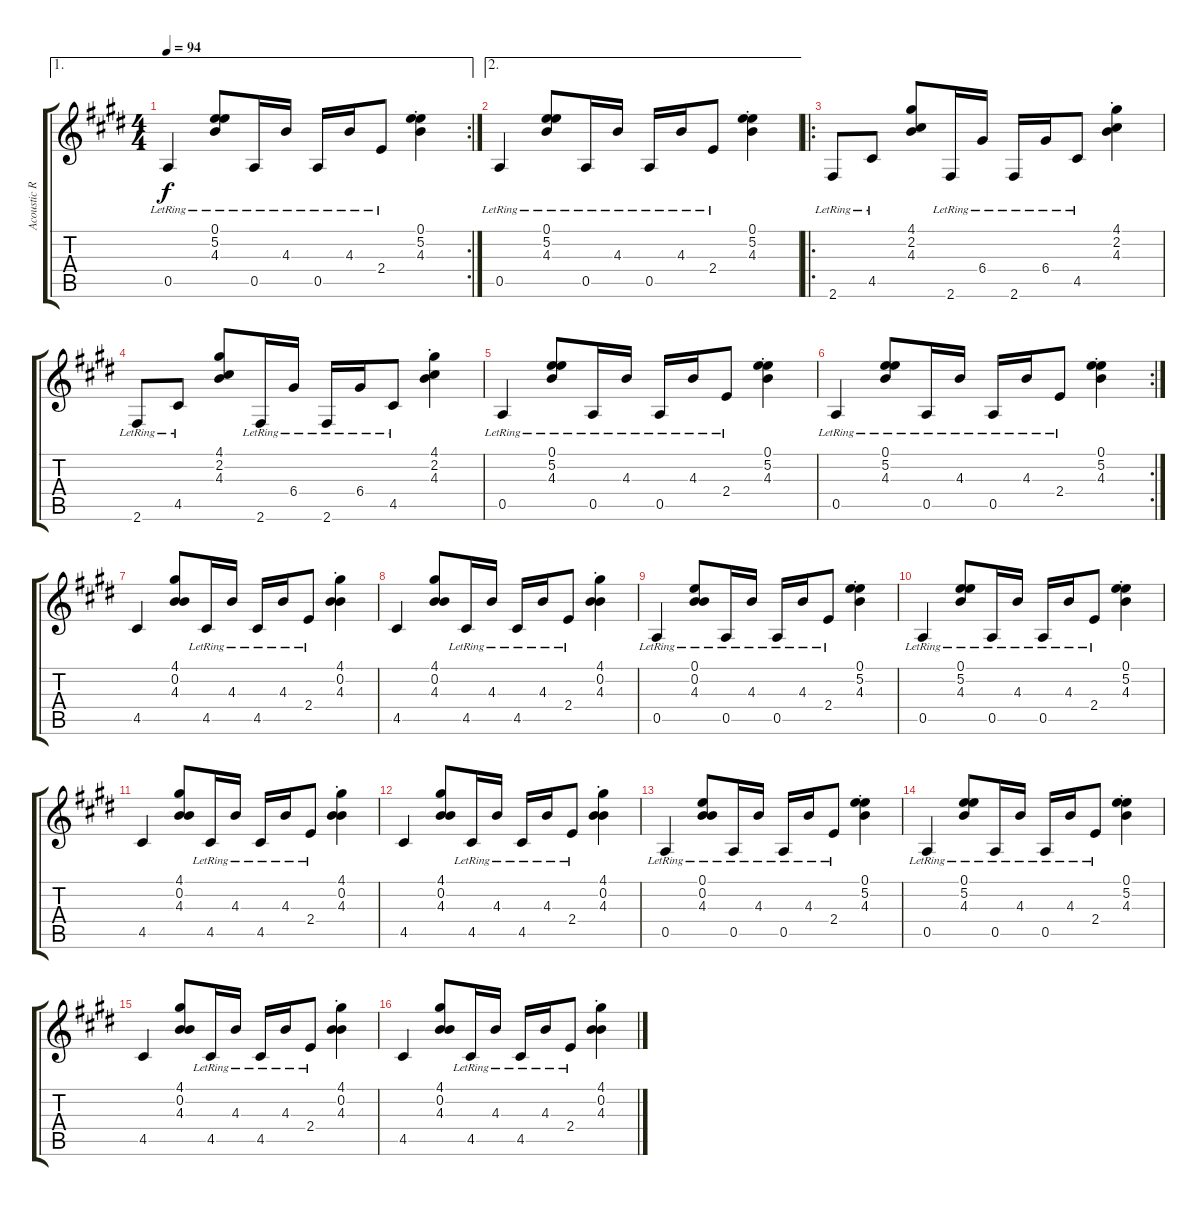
\track ("Acoustic Rhythm" "Acoustic R") {instrument acousticguitarsteel}
\staff {score tabs}
\tuning (E4 B3 G3 D3 A2 E2) {hide}
\ae 1
\rc 2
\ts (4 4)
\tempo 94
\clef g2
\ks c#minor
0.5{lr}.4{dy f} (0.1{lr} 5.2{lr} 4.3{lr}).8 0.5{lr}.16 4.3{lr}.16 0.5{lr}.16 4.3{lr}.16 2.4{lr}.8 (0.1{st} 5.2{st} 4.3{st}).4 |
\ae 2
0.5{lr}.4 (0.1{lr} 5.2{lr} 4.3{lr}).8 0.5{lr}.16 4.3{lr}.16 0.5{lr}.16 4.3{lr}.16 2.4{lr}.8 (0.1{st} 5.2{st} 4.3{st}).4 |
\ro
\ks e
2.6{lr}.8 4.5{lr}.8 (4.1 2.2 4.3).8 2.6{lr}.16 6.4{lr}.16 2.6{lr}.16 6.4{lr}.16 4.5{lr}.8 (4.1{st} 2.2{st} 4.3{st}).4 |
\ks c#minor
2.6{lr}.8 4.5{lr}.8 (4.1 2.2 4.3).8 2.6{lr}.16 6.4{lr}.16 2.6{lr}.16 6.4{lr}.16 4.5{lr}.8 (4.1{st} 2.2{st} 4.3{st}).4 |
0.5{lr}.4 (0.1{lr} 5.2{lr} 4.3{lr}).8 0.5{lr}.16 4.3{lr}.16 0.5{lr}.16 4.3{lr}.16 2.4{lr}.8 (0.1{st} 5.2{st} 4.3{st}).4 |
\rc 2
0.5{lr}.4 (0.1{lr} 5.2{lr} 4.3{lr}).8 0.5{lr}.16 4.3{lr}.16 0.5{lr}.16 4.3{lr}.16 2.4{lr}.8 (0.1{st} 5.2{st} 4.3{st}).4 |
\ks e
4.5.4 (4.1 0.2 4.3).8 4.5{lr}.16 4.3{lr}.16 4.5{lr}.16 4.3{lr}.16 2.4{lr}.8 (4.1{st} 0.2{st} 4.3{st}).4 |
\ks c#minor
4.5.4 (4.1 0.2 4.3).8 4.5{lr}.16 4.3{lr}.16 4.5{lr}.16 4.3{lr}.16 2.4{lr}.8 (4.1{st} 0.2{st} 4.3{st}).4 |
0.5{lr}.4 (0.1{lr} 0.2{lr} 4.3{lr}).8 0.5{lr}.16 4.3{lr}.16 0.5{lr}.16 4.3{lr}.16 2.4{lr}.8 (0.1{st} 5.2{st} 4.3{st}).4 |
0.5{lr}.4 (0.1{lr} 5.2{lr} 4.3{lr}).8 0.5{lr}.16 4.3{lr}.16 0.5{lr}.16 4.3{lr}.16 2.4{lr}.8 (0.1{st} 5.2{st} 4.3{st}).4 |
\ks e
4.5.4 (4.1 0.2 4.3).8 4.5{lr}.16 4.3{lr}.16 4.5{lr}.16 4.3{lr}.16 2.4{lr}.8 (4.1{st} 0.2{st} 4.3{st}).4 |
\ks c#minor
4.5.4 (4.1 0.2 4.3).8 4.5{lr}.16 4.3{lr}.16 4.5{lr}.16 4.3{lr}.16 2.4{lr}.8 (4.1{st} 0.2{st} 4.3{st}).4 |
0.5{lr}.4 (0.1{lr} 0.2{lr} 4.3{lr}).8 0.5{lr}.16 4.3{lr}.16 0.5{lr}.16 4.3{lr}.16 2.4{lr}.8 (0.1{st} 5.2{st} 4.3{st}).4 |
0.5{lr}.4 (0.1{lr} 5.2{lr} 4.3{lr}).8 0.5{lr}.16 4.3{lr}.16 0.5{lr}.16 4.3{lr}.16 2.4{lr}.8 (0.1{st} 5.2{st} 4.3{st}).4 |
\ks e
4.5.4 (4.1 0.2 4.3).8 4.5{lr}.16 4.3{lr}.16 4.5{lr}.16 4.3{lr}.16 2.4{lr}.8 (4.1{st} 0.2{st} 4.3{st}).4 |
\ks c#minor
4.5.4 (4.1 0.2 4.3).8 4.5{lr}.16 4.3{lr}.16 4.5{lr}.16 4.3{lr}.16 2.4{lr}.8 (4.1{st} 0.2{st} 4.3{st}).4
